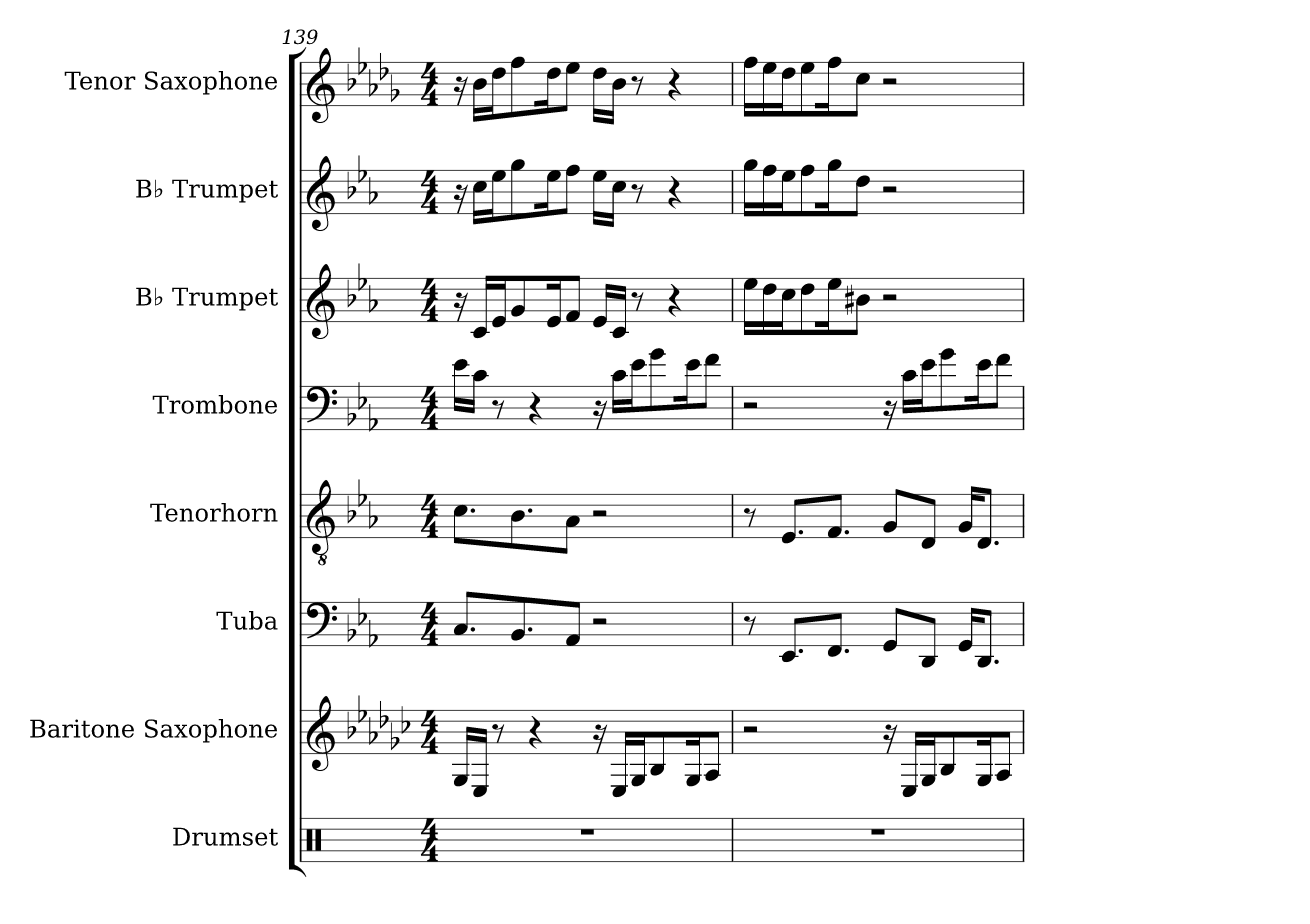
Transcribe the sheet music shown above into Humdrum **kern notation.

**kern	**kern	**kern	**kern	**kern	**kern	**kern	**kern
*part8	*part7	*part6	*part5	*part4	*part3	*part2	*part1
*staff8	*staff7	*staff6	*staff5	*staff4	*staff3	*staff2	*staff1
*I"Drumset	*I"Baritone Saxophone	*I"Tuba	*I"Tenorhorn	*I"Trombone	*I"B♭ Trumpet	*I"B♭ Trumpet	*I"Tenor Saxophone
*I'D. Set	*I'Bar. Sax.	*I'Tba.	*I'Tenh.	*I'Tbn.	*I'B♭ Tpt.	*I'B♭ Tpt.	*I'T. Sax.
*clefX	*clefG2	*clefF4	*clefGv2	*clefF4	*clefG2	*clefG2	*clefG2
*	*ITrd12c21	*	*ITrd1c2	*	*ITrd1c2	*ITrd1c2	*ITrd8c14
*k[]	*k[b-e-a-d-g-c-]	*k[b-e-a-]	*k[b-e-a-d-g-]	*k[b-e-a-]	*k[b-e-a-d-g-]	*k[b-e-a-d-g-]	*k[b-e-a-d-g-]
*M4/4	*M4/4	*M4/4	*M4/4	*M4/4	*M4/4	*M4/4	*M4/4
=139	=139	=139	=139	=139	=139	=139	=139
1r	16GG-LL	8.CL	8.B-L	16e-LL	16r	16r	16r
.	16EE-JJ	.	.	16cJJ	16B-LL	16b-LL	16B-LL
.	8r	.	.	8r	16d-J	16dd-J	16d-J
.	.	8.BB-	8.A-	.	8f	8ff	8f
.	4r	.	.	4r	.	.	.
.	.	.	.	.	16d-K	16dd-K	16d-K
.	.	8AA-J	8G-J	.	8e-J	8ee-J	8e-J
.	16r	2r	2r	16r	16d-LL	16dd-LL	16d-LL
.	16EE-LL	.	.	16cLL	16B-JJ	16b-JJ	16B-JJ
.	16GG-J	.	.	16e-J	8r	8r	8r
.	8BB-	.	.	8g	.	.	.
.	.	.	.	.	4r	4r	4r
.	16GG-K	.	.	16e-K	.	.	.
.	8AA-J	.	.	8fJ	.	.	.
=140	=140	=140	=140	=140	=140	=140	=140
1r	2r	8r	8r	2r	16dd-LL	16ffLL	16fLL
.	.	.	.	.	16cc	16ee-	16e-
.	.	8.EE-L	8.D-L	.	16b-J	16dd-J	16d-J
.	.	.	.	.	8cc	8ee-	8e-
.	.	8.FFJ	8.E-J	.	16dd-K	16ffK	16fK
.	.	.	.	.	8a#XJ	8ccJ	8cJ
.	16r	8GGL	8FL	16r	2r	2r	2r
.	16EE-LL	.	.	16cLL	.	.	.
.	16GG-J	8DDJ	8CJ	16e-J	.	.	.
.	8BB-	.	.	8g	.	.	.
.	.	16GGKL	16FKL	.	.	.	.
.	16GG-K	8.DDJ	8.CJ	16e-K	.	.	.
.	8AA-J	.	.	8fJ	.	.	.
=	=	=	=	=	=	=	=
*-	*-	*-	*-	*-	*-	*-	*-
